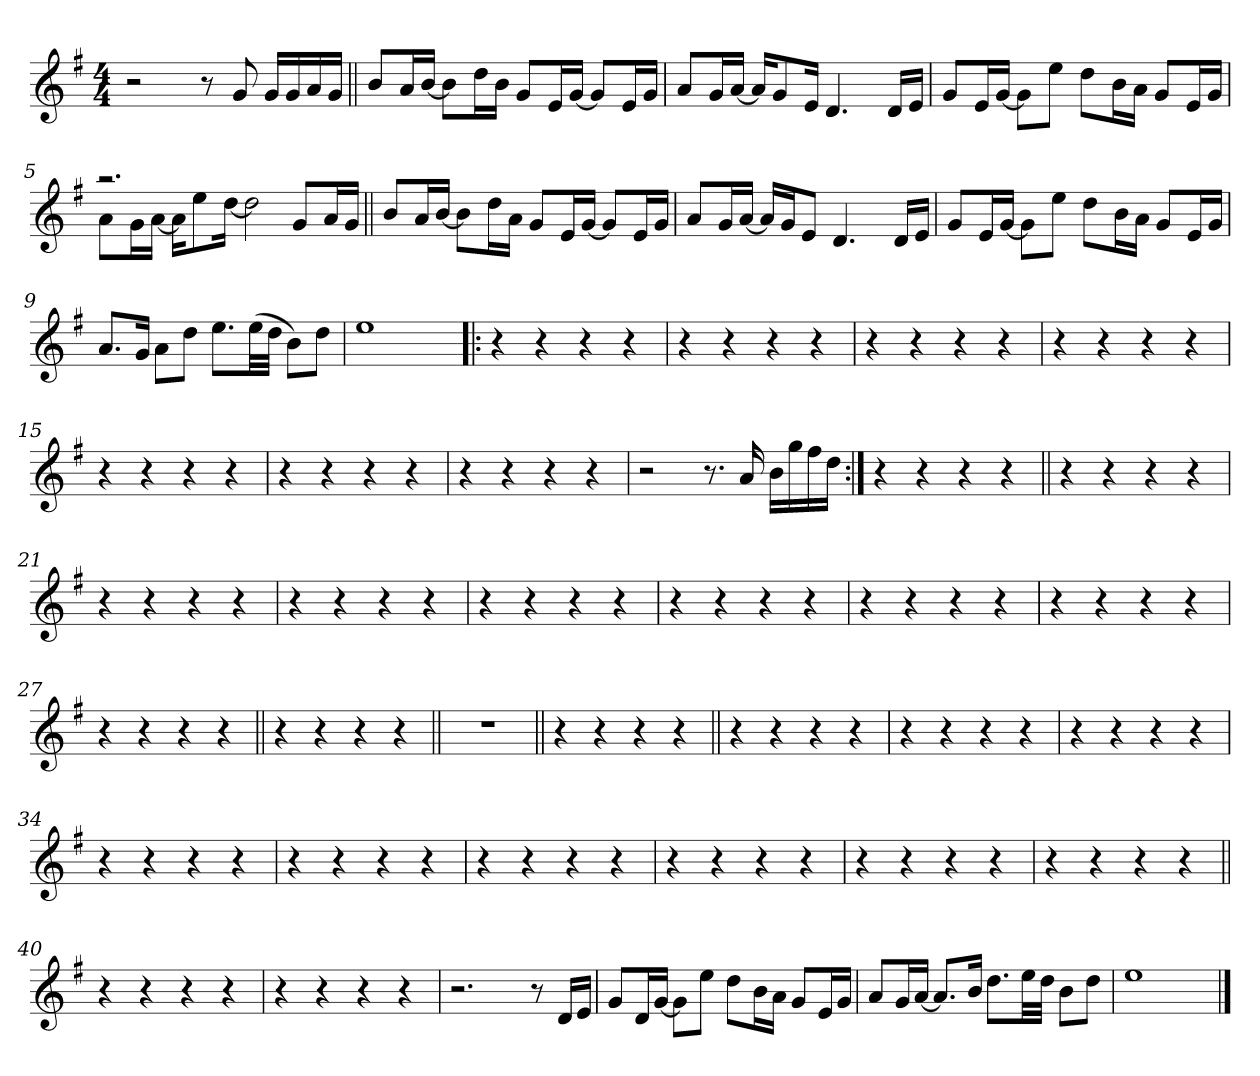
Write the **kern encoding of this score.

**kern
*part1
*staff1
!!LO:PB:g=z
*clefG2
*k[f#]
*G:
*M4/4
*MM58
=1
2r
8r
8gi/
16gi/LL
16gi/
16ai/
16gi/JJ
=2||
8bi/L
16ai/L
[<16bi/JJ
8bi\L]
16ddi\L
16bi\JJ
8gi/L
16ei/L
[<16gi/JJ
8gi/L]
16ei/L
16gi/JJ
=3
8ai/L
16gi/L
[<16ai/JJ
16ai/KL]
8gi/
16ei/Jk
4.di/
16di/LL
16ei/JJ
!!LO:LB:g=z
=4
8gi/L
16ei/L
[<16gi/JJ
8gi\L]
8eei\J
8ddi\L
16bi\L
16ai\JJ
8gi/L
16ei/L
16gi/JJ
=5
*^
2.r	8ai\L
.	16gi\L
.	[<16ai\JJ
.	16ai\KL]
.	8eei\
.	[<16ddi\Jk
.	2ddi\]
8gi/L	.
16ai/L	.
16gi/JJ	.
*v	*v
=6||
8bi/L
16ai/L
[<16bi/JJ
8bi\L]
16ddi\L
16ai\JJ
8gi/L
16ei/L
[<16gi/JJ
8gi/L]
16ei/L
16gi/JJ
!!LO:LB:g=z
=7
8ai/L
16gi/L
[<16ai/JJ
16ai/LL]
16gi/J
8ei/J
4.di/
16di/LL
16ei/JJ
=8
8gi/L
16ei/L
[<16gi/JJ
8gi\L]
8eei\J
8ddi\L
16bi\L
16ai\JJ
8gi/L
16ei/L
16gi/JJ
=9
8.ai/L
16gi/Jk
8ai\L
8ddi\J
8.eei\L
(32eei\LL
32ddi\JJJ
8bi\L)
8ddi\J
=10
1eei
!!LO:LB:g=z
=11!|:
4r
4r
4r
4r
=12
4r
4r
4r
4r
=13
4r
4r
4r
4r
=14
4r
4r
4r
4r
=15
4r
4r
4r
4r
=16
4r
4r
4r
4r
!!LO:LB:g=z
=17
4r
4r
4r
4r
=18
2r
8.r
16ai/
16bi\LL
16ggi\
16ff#i\
16ddi\JJ
=19:|!
4r
4r
4r
4r
=20||
4r
4r
4r
4r
=21
4r
4r
4r
4r
!!LO:LB:g=z
=22
4r
4r
4r
4r
=23
4r
4r
4r
4r
=24
4r
4r
4r
4r
=25
4r
4r
4r
4r
=26
4r
4r
4r
4r
=27
4r
4r
4r
4r
!!LO:LB:g=z
=28||
4r
4r
4r
4r
=29||
1r
=30||
4r
4r
4r
4r
=31||
4r
4r
4r
4r
=32
4r
4r
4r
4r
=33
4r
4r
4r
4r
!!LO:LB:g=z
=34
4r
4r
4r
4r
=35
4r
4r
4r
4r
=36
4r
4r
4r
4r
=37
4r
4r
4r
4r
=38
4r
4r
4r
4r
=39
4r
4r
4r
4r
!!LO:LB:g=z
=40||
4r
4r
4r
4r
=41
4r
4r
4r
4r
=42
2.r
8r
16di/LL
16ei/JJ
!!LO:LB:g=z
=43
8gi/L
16di/L
[<16gi/JJ
8gi\L]
8eei\J
8ddi\L
16bi\L
16ai\JJ
8gi/L
16ei/L
16gi/JJ
=44
8ai/L
16gi/L
[<16ai/JJ
8.ai/L]
16bi/Jk
8.ddi\L
32eei\LL
32ddi\JJJ
8bi\L
8ddi\J
=45
1eei
==
*-
